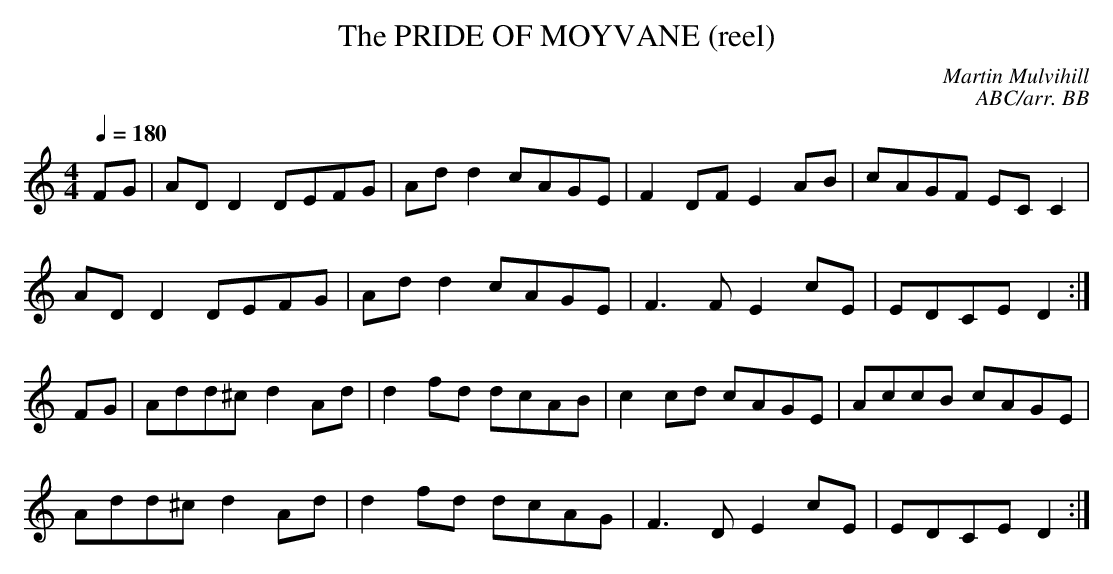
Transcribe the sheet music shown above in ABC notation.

X:1
T:PRIDE OF MOYVANE (reel), The
C:Martin Mulvihill
C:ABC/arr. BB
Q:1/4=180
M:4/4
L:1/8
K:Ddor
FG|AD D2 DEFG|Ad d2 cAGE|F2 DF E2 AB|cAGF EC C2|
AD D2 DEFG|Ad d2 cAGE|F3 F E2 cE|EDCE D2 :|
FG|Add^c d2 Ad|d2 fd dcAB|c2 cd cAGE|AccB cAGE|
Add^c d2 Ad|d2 fd dcAG|F3 D E2 cE|EDCE D2 :|
